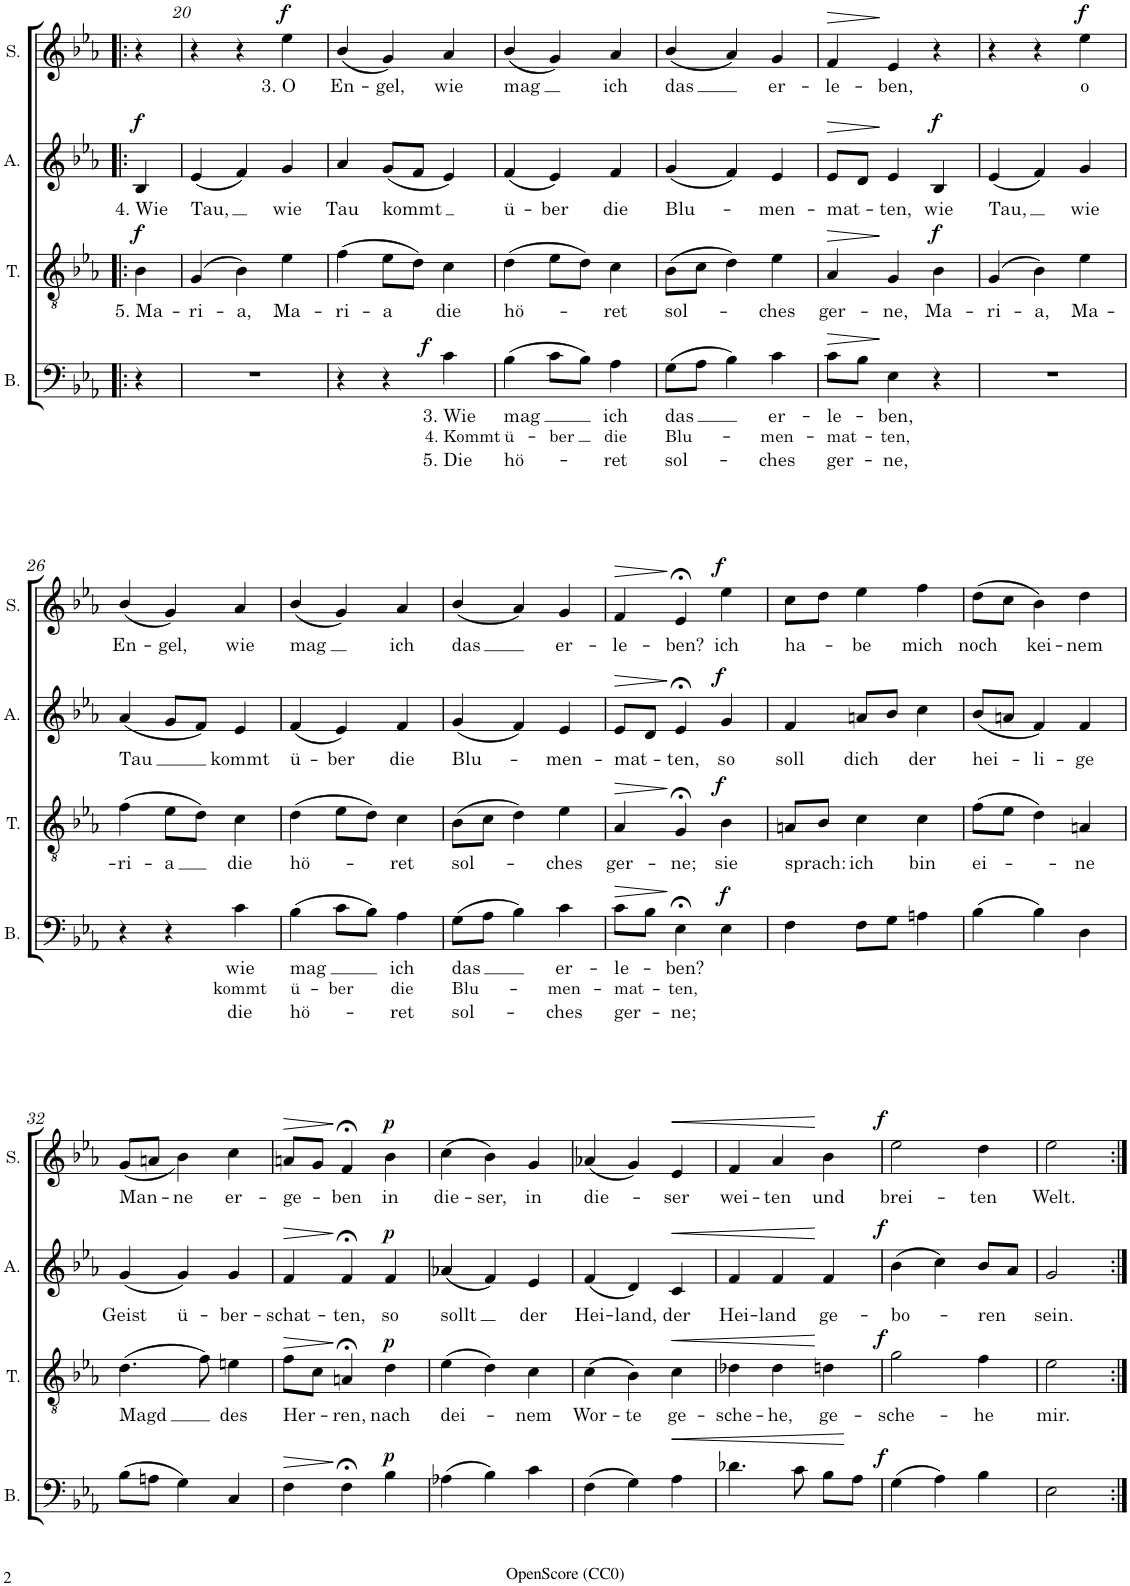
**kern	**text	**text	**text	**dynam	**kern	**text	**dynam	**kern	**text	**dynam	**kern	**text	**dynam
*part4	*part4	*part4	*part4	*part4	*part3	*part3	*part3	*part2	*part2	*part2	*part1	*part1	*part1
*staff4	*staff4	*staff4	*staff4	*staff4	*staff3	*staff3	*staff3	*staff2	*staff2	*staff2	*staff1	*staff1	*staff1
*I"Bass	*	*	*	*	*I"Tenor	*	*	*I"Alto	*	*	*I"Soprano	*	*
*I'B.	*	*	*	*	*I'T.	*	*	*I'A.	*	*	*I'S.	*	*
!!LO:PB:g=z
*clefF4	*	*	*	*	*clefGv2	*	*	*clefG2	*	*	*clefG2	*	*
*k[b-e-a-]	*	*	*	*	*k[b-e-a-]	*	*	*k[b-e-a-]	*	*	*k[b-e-a-]	*	*
*M3/4	*	*	*	*	*M3/4	*	*	*M3/4	*	*	*M3/4	*	*
=19X1!|:	=19X1!|:	=19X1!|:	=19X1!|:	=19X1!|:	=19X1!|:	=19X1!|:	=19X1!|:	=19X1!|:	=19X1!|:	=19X1!|:	=19X1!|:	=19X1!|:	=19X1!|:
!	!	!	!	!	!	!LO:LY:b	!LO:DY:a	!	!LO:LY:b	!LO:DY:a	!	!	!
4r	.	.	.	.	4B-\	5. Ma-	f	4B-/	4. Wie	f	4r	.	.
=20	=20	=20	=20	=20	=20	=20	=20	=20	=20	=20	=20	=20	=20
!	!	!	!	!	!	!LO:LY:b	!	!	!LO:LY:b	!	!	!	!
2.r	.	.	.	.	(4G/	-ri-	.	(4e-/	Tau,	.	4r	.	.
!	!	!	!	!	!	!LO:LY:b	!	!	!	!	!	!	!
.	.	.	.	.	4B-\)	-a,	.	4f/)	.	.	4r	.	.
!	!	!	!	!	!	!LO:LY:b	!	!	!LO:LY:b	!	!	!LO:LY:b	!LO:DY:a
.	.	.	.	.	4e-\	Ma-	.	4g/	wie	.	4ee-\	3. O	f
=21	=21	=21	=21	=21	=21	=21	=21	=21	=21	=21	=21	=21	=21
!	!	!	!	!	!	!LO:LY:b	!	!	!LO:LY:b	!	!	!LO:LY:b	!
4r	.	.	.	.	(4f\	-ri-	.	4a-/	Tau	.	(4b-/	En-	.
!	!	!	!	!	!	!LO:LY:b	!	!	!LO:LY:b	!	!	!LO:LY:b	!
4r	.	.	.	.	8e-\L	-a	.	(8g/L	kommt	.	4g/)	-gel,	.
.	.	.	.	.	8d\J)	.	.	8f/J	.	.	.	.	.
!	!LO:LY:b	!LO:LY:b	!LO:LY:b	!LO:DY:a	!	!LO:LY:b	!	!	!	!	!	!LO:LY:b	!
4c\	3. Wie	4. Kommt	5. Die	f	4c\	die	.	4e-/)	.	.	4a-/	wie	.
=22	=22	=22	=22	=22	=22	=22	=22	=22	=22	=22	=22	=22	=22
!	!LO:LY:b	!LO:LY:b	!LO:LY:b	!	!	!LO:LY:b	!	!	!LO:LY:b	!	!	!LO:LY:b	!
(4B-\	mag	ü-	hö-	.	(4d\	hö-	.	(<4f/	ü-	.	(<4b-/	mag	.
!	!	!LO:LY:b	!	!	!	!	!	!	!LO:LY:b	!	!	!	!
8c\L	.	-ber	.	.	8e-\L	.	.	4e-/)	-ber	.	4g/)	.	.
8B-\J)	.	.	.	.	8d\J)	.	.	.	.	.	.	.	.
!	!LO:LY:b	!LO:LY:b	!LO:LY:b	!	!	!LO:LY:b	!	!	!LO:LY:b	!	!	!LO:LY:b	!
4A-\	ich	die	-ret	.	4c\	-ret	.	4f/	die	.	4a-/	ich	.
=23	=23	=23	=23	=23	=23	=23	=23	=23	=23	=23	=23	=23	=23
!	!LO:LY:b	!LO:LY:b	!LO:LY:b	!	!	!LO:LY:b	!	!	!LO:LY:b	!	!	!LO:LY:b	!
(8G\L	das	Blu-	sol-	.	(8B-\L	sol-	.	(4g/	Blu-	.	(<4b-/	das	.
8A-\J	.	.	.	.	8c\J	.	.	.	.	.	.	.	.
4B-\)	.	.	.	.	4d\)	.	.	4f/)	.	.	4a-/)	.	.
!	!LO:LY:b	!LO:LY:b	!LO:LY:b	!	!	!LO:LY:b	!	!	!LO:LY:b	!	!	!LO:LY:b	!
4c\	er-	-men-	-ches	.	4e-\	-ches	.	4e-/	-men-	.	4g/	er-	.
=24	=24	=24	=24	=24	=24	=24	=24	=24	=24	=24	=24	=24	=24
!	!LO:LY:b	!LO:LY:b	!LO:LY:b	!LO:HP:b	!	!LO:LY:b	!LO:HP:b	!	!LO:LY:b	!LO:HP:b	!	!LO:LY:b	!LO:HP:b
8c\L	-le-	-mat-	ger-	>	4A-/	ger-	>	8e-/L	-mat-	>	4f/	-le-	>
8B-\J	.	.	.	.	.	.	.	8d/J	.	.	.	.	.
!	!LO:LY:b	!LO:LY:b	!LO:LY:b	!	!	!LO:LY:b	!	!	!LO:LY:b	!	!	!LO:LY:b	!
4E-\	-ben,	-ten,	-ne,	]	4G,/	-ne,	]	4e-,/	-ten,	]	4e-/	-ben,	]
!	!	!	!	!	!	!LO:LY:b	!LO:DY:a	!	!LO:LY:b	!LO:DY:a	!	!	!
4r	.	.	.	.	4B-\	Ma-	f	4B-/	wie	f	4r	.	.
=25	=25	=25	=25	=25	=25	=25	=25	=25	=25	=25	=25	=25	=25
!	!	!	!	!	!	!LO:LY:b	!	!	!LO:LY:b	!	!	!	!
2.r	.	.	.	.	(4G/	-ri-	.	(4e-/	Tau,	.	4r	.	.
!	!	!	!	!	!	!LO:LY:b	!	!	!	!	!	!	!
.	.	.	.	.	4B-\)	-a,	.	4f/)	.	.	4r	.	.
!	!	!	!	!	!	!LO:LY:b	!	!	!LO:LY:b	!	!	!LO:LY:b	!LO:DY:a
.	.	.	.	.	4e-\	Ma-	.	4g/	wie	.	4ee-\	o	f
!!LO:LB:g=z
=26	=26	=26	=26	=26	=26	=26	=26	=26	=26	=26	=26	=26	=26
!	!	!	!	!	!	!LO:LY:b	!	!	!LO:LY:b	!	!	!LO:LY:b	!
4r	.	.	.	.	(4f\	-ri-	.	(4a-/	Tau	.	(4b-/	En-	.
!	!	!	!	!	!	!LO:LY:b	!	!	!	!	!	!LO:LY:b	!
4r	.	.	.	.	8e-\L	-a	.	8g/L	.	.	4g/)	-gel,	.
.	.	.	.	.	8d\J)	.	.	8f/J)	.	.	.	.	.
!	!LO:LY:b	!LO:LY:b	!LO:LY:b	!	!	!LO:LY:b	!	!	!LO:LY:b	!	!	!LO:LY:b	!
4c\	wie	kommt	die	.	4c\	die	.	4e-/	kommt	.	4a-/	wie	.
=27	=27	=27	=27	=27	=27	=27	=27	=27	=27	=27	=27	=27	=27
!	!LO:LY:b	!LO:LY:b	!LO:LY:b	!	!	!LO:LY:b	!	!	!LO:LY:b	!	!	!LO:LY:b	!
(4B-\	mag	ü-	hö-	.	(4d\	hö-	.	(4f/	ü-	.	(4b-/	mag	.
!	!	!LO:LY:b	!	!	!	!	!	!	!LO:LY:b	!	!	!	!
8c\L	.	-ber	.	.	8e-\L	.	.	4e-/)	-ber	.	4g/)	.	.
8B-\J)	.	.	.	.	8d\J)	.	.	.	.	.	.	.	.
!	!LO:LY:b	!LO:LY:b	!LO:LY:b	!	!	!LO:LY:b	!	!	!LO:LY:b	!	!	!LO:LY:b	!
4A-\	ich	die	-ret	.	4c\	-ret	.	4f/	die	.	4a-/	ich	.
=28	=28	=28	=28	=28	=28	=28	=28	=28	=28	=28	=28	=28	=28
!	!LO:LY:b	!LO:LY:b	!LO:LY:b	!	!	!LO:LY:b	!	!	!LO:LY:b	!	!	!LO:LY:b	!
(8G\L	das	Blu-	sol-	.	(8B-\L	sol-	.	(4g/	Blu-	.	(4b-/	das	.
8A-\J	.	.	.	.	8c\J	.	.	.	.	.	.	.	.
4B-\)	.	.	.	.	4d\)	.	.	4f/)	.	.	4a-/)	.	.
!	!LO:LY:b	!LO:LY:b	!LO:LY:b	!	!	!LO:LY:b	!	!	!LO:LY:b	!	!	!LO:LY:b	!
4c\	er-	-men-	-ches	.	4e-\	-ches	.	4e-/	-men-	.	4g/	er-	.
=29	=29	=29	=29	=29	=29	=29	=29	=29	=29	=29	=29	=29	=29
!	!LO:LY:b	!LO:LY:b	!LO:LY:b	!LO:HP:b	!	!LO:LY:b	!LO:HP:b	!	!LO:LY:b	!LO:HP:b	!	!LO:LY:b	!LO:HP:b
8c\L	-le-	-mat-	ger-	>	4A-/	ger-	>	8e-/L	-mat-	>	4f/	-le-	>
8B-\J	.	.	.	.	.	.	.	8d/J	.	.	.	.	.
!	!LO:LY:b	!LO:LY:b	!LO:LY:b	!	!	!LO:LY:b	!	!	!LO:LY:b	!	!	!LO:LY:b	!
4E-;<,\	-ben?	-ten,	-ne;	]	4G;<,/	-ne;	]	4e-;<,/	-ten,	]	4e-;<,/	-ben?	]
!	!	!	!	!LO:DY:a	!	!LO:LY:b	!LO:DY:a	!	!LO:LY:b	!LO:DY:a	!	!LO:LY:b	!LO:DY:a
4E-\	.	.	.	f	4B-\	sie	f	4g/	so	f	4ee-\	ich	f
=30	=30	=30	=30	=30	=30	=30	=30	=30	=30	=30	=30	=30	=30
!	!	!	!	!	!	!LO:LY:b	!	!	!LO:LY:b	!	!	!LO:LY:b	!
4F\	.	.	.	.	8An/L	sprach:	.	4f/	soll	.	8cc\L	ha-	.
.	.	.	.	.	8B-/J	.	.	.	.	.	8dd\J	.	.
!	!	!	!	!	!	!LO:LY:b	!	!	!LO:LY:b	!	!	!LO:LY:b	!
8F\L	.	.	.	.	4c\	ich	.	8an/L	dich	.	4ee-\	-be	.
8G\J	.	.	.	.	.	.	.	8b-/J	.	.	.	.	.
!	!	!	!	!	!	!LO:LY:b	!	!	!LO:LY:b	!	!	!LO:LY:b	!
4An\	.	.	.	.	4c\	bin	.	4cc\	der	.	4ff\	mich	.
=31	=31	=31	=31	=31	=31	=31	=31	=31	=31	=31	=31	=31	=31
!	!	!	!	!	!	!LO:LY:b	!	!	!LO:LY:b	!	!	!LO:LY:b	!
(4B-\	.	.	.	.	(8f\L	ei-	.	(8b-/L	hei-	.	(8dd\L	noch	.
.	.	.	.	.	8e-\J	.	.	8an/J	.	.	8cc\J	.	.
!	!	!	!	!	!	!	!	!	!LO:LY:b	!	!	!LO:LY:b	!
4B-\)	.	.	.	.	4d\)	.	.	4f/)	li-	.	4b-\)	kei-	.
!	!	!	!	!	!	!LO:LY:b	!	!	!LO:LY:b	!	!	!LO:LY:b	!
4D\	.	.	.	.	4An/	-ne	.	4f/	-ge	.	4dd\	-nem	.
!!LO:LB:g=z
=32	=32	=32	=32	=32	=32	=32	=32	=32	=32	=32	=32	=32	=32
!	!	!	!	!	!	!LO:LY:b	!	!	!LO:LY:b	!	!	!LO:LY:b	!
(8B-\L	.	.	.	.	(4.d\	Magd	.	(4g/	Geist	.	(<8g/L	Man-	.
8An\J	.	.	.	.	.	.	.	.	.	.	8an/J	.	.
!	!	!	!	!	!	!	!	!	!LO:LY:b	!	!	!LO:LY:b	!
4G\)	.	.	.	.	.	.	.	4g/)	ü-	.	4b-\)	-ne	.
.	.	.	.	.	8f\)	.	.	.	.	.	.	.	.
!	!	!	!	!	!	!LO:LY:b	!	!	!LO:LY:b	!	!	!LO:LY:b	!
4C/	.	.	.	.	4en\	des	.	4g/	-ber-	.	4cc\	er-	.
=33	=33	=33	=33	=33	=33	=33	=33	=33	=33	=33	=33	=33	=33
!	!	!	!	!LO:HP:b	!	!LO:LY:b	!LO:HP:b	!	!LO:LY:b	!LO:HP:b	!	!LO:LY:b	!LO:HP:b
4F\	.	.	.	>	8f\L	Her-	>	4f/	-schat-	>	8an/L	-ge-	>
.	.	.	.	.	8c\J	.	.	.	.	.	8g/J	.	.
!	!	!	!	!	!	!LO:LY:b	!	!	!LO:LY:b	!	!	!LO:LY:b	!
4F;<\	.	.	.	]	4An;</	-ren,	]	4f;</	-ten,	]	4f;</	-ben	]
!	!	!	!	!LO:DY:a	!	!LO:LY:b	!LO:DY:a	!	!LO:LY:b	!LO:DY:a	!	!LO:LY:b	!LO:DY:a
4B-\	.	.	.	p	4d\	nach	p	4f/	so	p	4b-\	in	p
=34	=34	=34	=34	=34	=34	=34	=34	=34	=34	=34	=34	=34	=34
!	!	!	!	!	!	!LO:LY:b	!	!	!LO:LY:b	!	!	!LO:LY:b	!
(4A-X\	.	.	.	.	(4e-\	dei-	.	(4a-X/	sollt	.	(4cc\	die-	.
!	!	!	!	!	!	!	!	!	!	!	!	!LO:LY:b	!
4B-\)	.	.	.	.	4d\)	.	.	4f/)	.	.	4b-\)	-ser,	.
!	!	!	!	!	!	!LO:LY:b	!	!	!LO:LY:b	!	!	!LO:LY:b	!
4c\	.	.	.	.	4c\	-nem	.	4e-/	der	.	4g/	in	.
=35	=35	=35	=35	=35	=35	=35	=35	=35	=35	=35	=35	=35	=35
!	!	!	!	!	!	!LO:LY:b	!	!	!LO:LY:b	!	!	!LO:LY:b	!
(4F\	.	.	.	.	(4c\	Wor-	.	(4f/	Hei-	.	(4a-X/	die-	.
!	!	!	!	!	!	!LO:LY:b	!	!	!LO:LY:b	!	!	!	!
4G\)	.	.	.	.	4B-\)	-te	.	4d/)	-land,	.	4g/)	.	.
!	!	!	!	!LO:HP:b	!	!LO:LY:b	!LO:HP:b	!	!LO:LY:b	!LO:HP:b	!	!LO:LY:b	!LO:HP:b
4A-\	.	.	.	<	4c\	ge-	<	4c/	der	<	4e-/	-ser	<
=36	=36	=36	=36	=36	=36	=36	=36	=36	=36	=36	=36	=36	=36
!	!	!	!	!	!	!LO:LY:b	!	!	!LO:LY:b	!	!	!LO:LY:b	!
4.d-X\	.	.	.	.	4d-X\	-sche-	.	4f/	Hei-	.	4f/	wei-	.
!	!	!	!	!	!	!LO:LY:b	!	!	!LO:LY:b	!	!	!LO:LY:b	!
.	.	.	.	.	4d-\	-he,	.	4f/	-land	.	4a-/	-ten	.
8c\	.	.	.	.	.	.	.	.	.	.	.	.	.
!	!	!	!	!	!	!LO:LY:b	!	!	!LO:LY:b	!	!	!LO:LY:b	!
8B-\L	.	.	.	.	4dn\	ge-	[	4f/	ge-	[	4b-\	und	[
8A-\J	.	.	.	[	.	.	.	.	.	.	.	.	.
=37	=37	=37	=37	=37	=37	=37	=37	=37	=37	=37	=37	=37	=37
!	!	!	!	!LO:DY:a	!	!LO:LY:b	!LO:DY:a	!	!LO:LY:b	!LO:DY:a	!	!LO:LY:b	!LO:DY:a
(4G\	.	.	.	f	2g\	-sche-	f	(4b-\	-bo-	f	2ee-\	brei-	f
4A-\)	.	.	.	.	.	.	.	4cc\)	.	.	.	.	.
!	!	!	!	!	!	!LO:LY:b	!	!	!LO:LY:b	!	!	!LO:LY:b	!
4B-\	.	.	.	.	4f\	-he	.	8b-/L	-ren	.	4dd\	-ten	.
.	.	.	.	.	.	.	.	8a-/J	.	.	.	.	.
=38	=38	=38	=38	=38	=38	=38	=38	=38	=38	=38	=38	=38	=38
!	!	!	!	!	!	!LO:LY:b	!	!	!LO:LY:b	!	!	!LO:LY:b	!
2E-,\	.	.	.	.	2e-,\	mir.	.	2g,/	sein.	.	2ee-,\	Welt.	.
=:|!	=:|!	=:|!	=:|!	=:|!	=:|!	=:|!	=:|!	=:|!	=:|!	=:|!	=:|!	=:|!	=:|!
*-	*-	*-	*-	*-	*-	*-	*-	*-	*-	*-	*-	*-	*-
